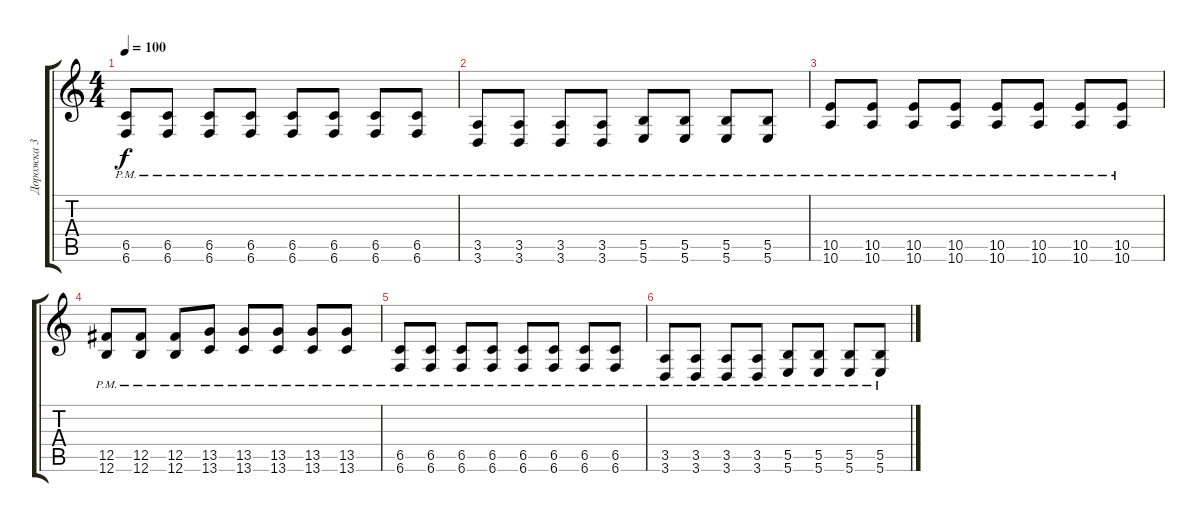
\track ("Дорожка 3" "Дорожка 3") {instrument distortionguitar}
\staff {score tabs}
\tuning (Db4 Ab3 E3 B2 Gb2 B1) {hide}
\ts (4 4)
\tempo 100
\clef g2
\ks c
(6.5{pm} 6.6{pm}).8{dy f} (6.5{pm} 6.6{pm}).8 (6.5{pm} 6.6{pm}).8 (6.5{pm} 6.6{pm}).8 (6.5{pm} 6.6{pm}).8 (6.5{pm} 6.6{pm}).8 (6.5{pm} 6.6{pm}).8 (6.5{pm} 6.6{pm}).8 |
(3.5{pm} 3.6{pm}).8 (3.5{pm} 3.6{pm}).8 (3.5{pm} 3.6{pm}).8 (3.5{pm} 3.6{pm}).8 (5.5{pm} 5.6{pm}).8 (5.5{pm} 5.6{pm}).8 (5.5{pm} 5.6{pm}).8 (5.5{pm} 5.6{pm}).8 |
(10.5{pm} 10.6{pm}).8 (10.5{pm} 10.6{pm}).8 (10.5{pm} 10.6{pm}).8 (10.5{pm} 10.6{pm}).8 (10.5{pm} 10.6{pm}).8 (10.5{pm} 10.6{pm}).8 (10.5{pm} 10.6{pm}).8 (10.5{pm} 10.6{pm}).8 |
(12.5{pm} 12.6{pm}).8 (12.5{pm} 12.6{pm}).8 (12.5{pm} 12.6{pm}).8 (13.5{pm} 13.6{pm}).8 (13.5{pm} 13.6{pm}).8 (13.5{pm} 13.6{pm}).8 (13.5{pm} 13.6{pm}).8 (13.5{pm} 13.6{pm}).8 |
(6.5{pm} 6.6{pm}).8 (6.5{pm} 6.6{pm}).8 (6.5{pm} 6.6{pm}).8 (6.5{pm} 6.6{pm}).8 (6.5{pm} 6.6{pm}).8 (6.5{pm} 6.6{pm}).8 (6.5{pm} 6.6{pm}).8 (6.5{pm} 6.6{pm}).8 |
(3.5{pm} 3.6{pm}).8 (3.5{pm} 3.6{pm}).8 (3.5{pm} 3.6{pm}).8 (3.5{pm} 3.6{pm}).8 (5.5{pm} 5.6{pm}).8 (5.5{pm} 5.6{pm}).8 (5.5{pm} 5.6{pm}).8 (5.5{pm} 5.6{pm}).8
